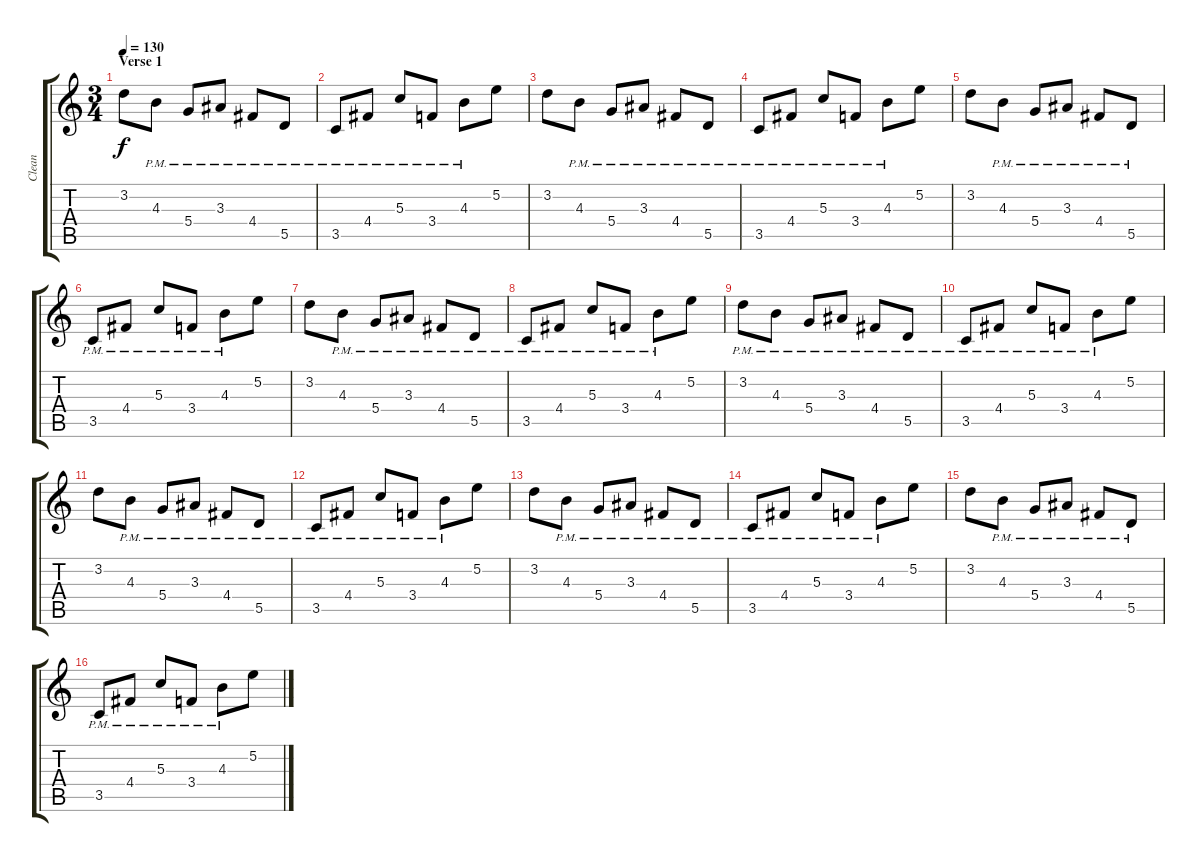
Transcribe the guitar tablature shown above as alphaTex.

\track ("Clean" "Clean") {instrument electricguitarmuted}
\staff {score tabs}
\tuning (E4 B3 G3 D3 A2 E2) {hide}
\ts (3 4)
\section ("" "Verse 1")
\tempo 130
\clef g2
\ks c
3.2.8{dy f} 4.3{pm}.8 5.4{pm}.8 3.3{pm}.8 4.4{pm}.8 5.5{pm}.8 |
3.5{pm}.8 4.4{pm}.8 5.3{pm}.8 3.4{pm}.8 4.3{pm}.8 5.2.8 |
3.2.8 4.3{pm}.8 5.4{pm}.8 3.3{pm}.8 4.4{pm}.8 5.5{pm}.8 |
3.5{pm}.8 4.4{pm}.8 5.3{pm}.8 3.4{pm}.8 4.3{pm}.8 5.2.8 |
3.2.8 4.3{pm}.8 5.4{pm}.8 3.3{pm}.8 4.4{pm}.8 5.5{pm}.8 |
3.5{pm}.8 4.4{pm}.8 5.3{pm}.8 3.4{pm}.8 4.3{pm}.8 5.2.8 |
3.2.8 4.3{pm}.8 5.4{pm}.8 3.3{pm}.8 4.4{pm}.8 5.5{pm}.8 |
3.5{pm}.8 4.4{pm}.8 5.3{pm}.8 3.4{pm}.8 4.3{pm}.8 5.2.8 |
3.2{pm}.8 4.3{pm}.8 5.4{pm}.8 3.3{pm}.8 4.4{pm}.8 5.5{pm}.8 |
3.5{pm}.8 4.4{pm}.8 5.3{pm}.8 3.4{pm}.8 4.3{pm}.8 5.2.8 |
3.2.8 4.3{pm}.8 5.4{pm}.8 3.3{pm}.8 4.4{pm}.8 5.5{pm}.8 |
3.5{pm}.8 4.4{pm}.8 5.3{pm}.8 3.4{pm}.8 4.3{pm}.8 5.2.8 |
3.2.8 4.3{pm}.8 5.4{pm}.8 3.3{pm}.8 4.4{pm}.8 5.5{pm}.8 |
3.5{pm}.8 4.4{pm}.8 5.3{pm}.8 3.4{pm}.8 4.3{pm}.8 5.2.8 |
3.2.8 4.3{pm}.8 5.4{pm}.8 3.3{pm}.8 4.4{pm}.8 5.5{pm}.8 |
3.5{pm}.8 4.4{pm}.8 5.3{pm}.8 3.4{pm}.8 4.3{pm}.8 5.2.8
